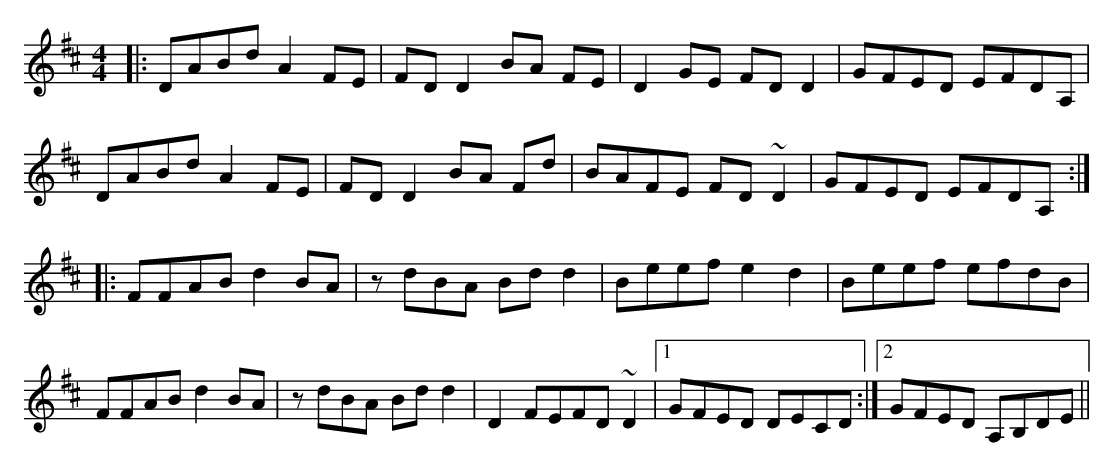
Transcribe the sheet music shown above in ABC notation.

X:1
M:4/4
K:D
|:DABd A2 FE|FD D2 BA FE|D2 GE FD D2|GFED EFDA,|
DABd A2 FE|FD D2 BA Fd|BAFE FD ~D2|GFED EFDA,:|
|:FFAB d2 BA|z dBA Bdd2|Beef e2 d2|Beef efdB|
FFAB d2 BA|z dBA Bdd2|D2 FEFD ~D2|1 GFED DECD:|2 GFED A,B,DE||
